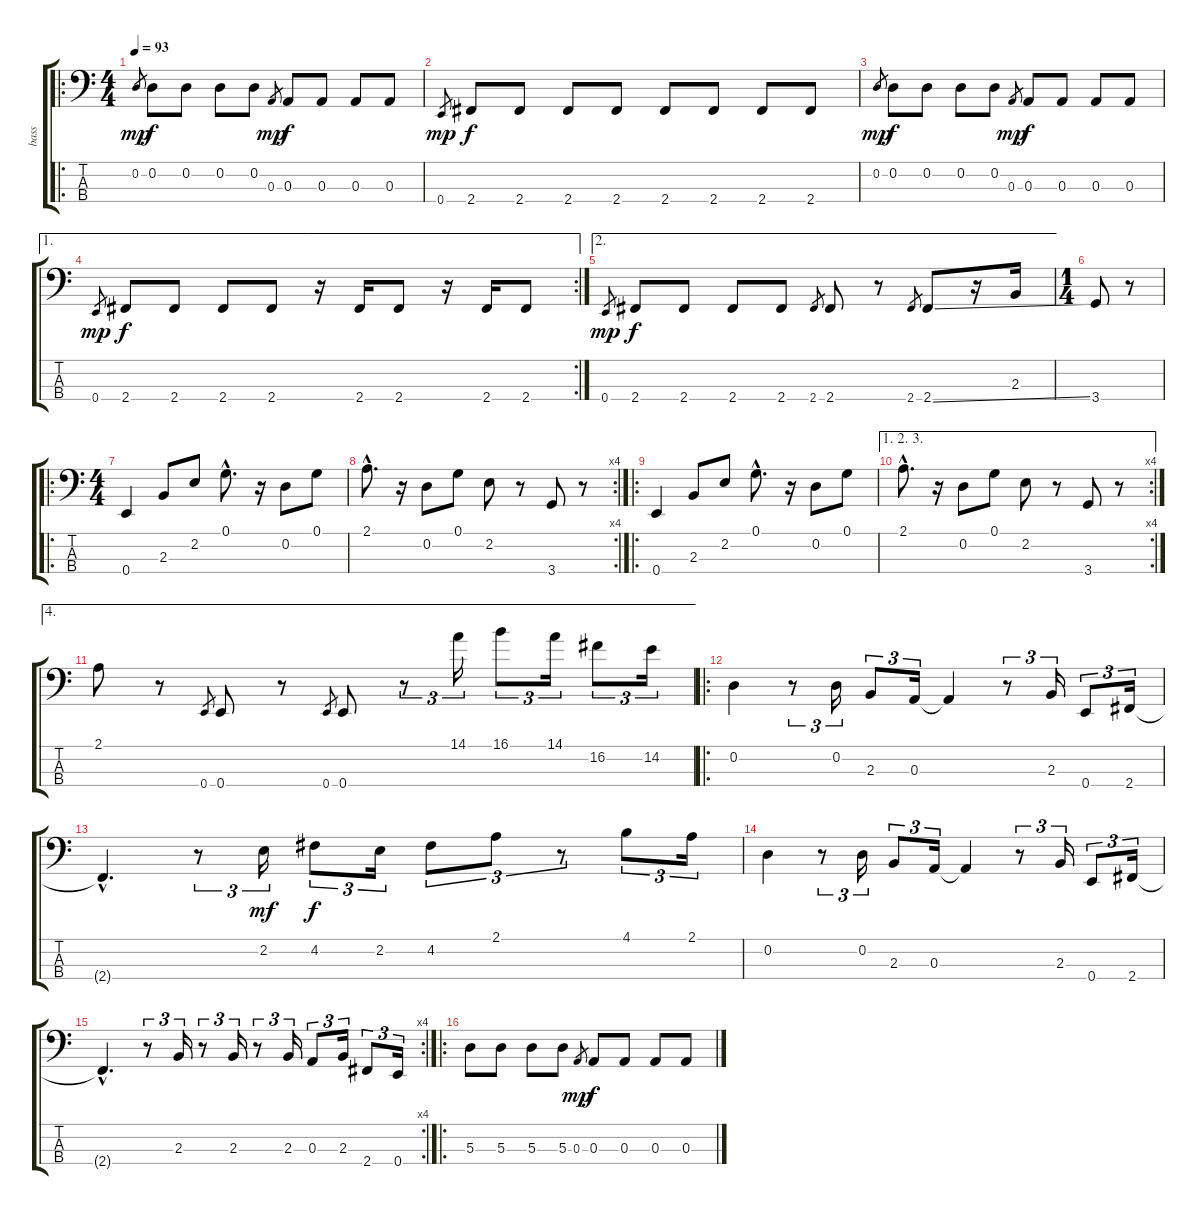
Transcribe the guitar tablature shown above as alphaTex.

\track ("bass" "bass") {instrument electricbassfinger}
\staff {score tabs}
\tuning (G2 D2 A1 E1) {hide}
\ro
\ts (4 4)
\tempo 93
\clef f4
\ks c
0.2.8{gr dy mp} 0.2.8{dy f} 0.2.8 0.2.8 0.2.8 0.3.8{gr dy mp} 0.3.8{dy f} 0.3.8 0.3.8 0.3.8 |
0.4.8{gr dy mp} 2.4.8{dy f} 2.4.8 2.4.8 2.4.8 2.4.8 2.4.8 2.4.8 2.4.8 |
0.2.8{gr dy mp} 0.2.8{dy f} 0.2.8 0.2.8 0.2.8 0.3.8{gr dy mp} 0.3.8{dy f} 0.3.8 0.3.8 0.3.8 |
\ae 1
\rc 2
0.4.8{gr dy mp} 2.4.8{dy f} 2.4.8 2.4.8 2.4.8 r.16 2.4.16 2.4.8 r.16 2.4.16 2.4.8 |
\ae 2
0.4.8{gr dy mp} 2.4.8{dy f} 2.4.8 2.4.8 2.4.8 2.4.8{gr} 2.4.8 r.8 2.4.8{gr} 2.4{ss}.8 r.16 2.3.16 |
\ts (1 4)
3.4.8 r.8 |
\ro
\ts (4 4)
0.4.4 2.3.8 2.2.8 0.1{hac}.8{d} r.16 0.2.8 0.1.8 |
\rc 4
2.1{hac}.8{d} r.16 0.2.8 0.1.8 2.2.8 r.8 3.4.8 r.8 |
\ro
0.4.4 2.3.8 2.2.8 0.1{hac}.8{d} r.16 0.2.8 0.1.8 |
\ae (1 2 3)
\rc 4
2.1{hac}.8{d} r.16 0.2.8 0.1.8 2.2.8 r.8 3.4.8 r.8 |
\ae 4
2.1.8 r.8 0.4.8{gr} 0.4.8 r.8 0.4.8{gr} 0.4.8 r.8{tu (3 2)} 14.1.16{tu (3 2)} 16.1.8{tu (3 2)} 14.1.16{tu (3 2)} 16.2.8{tu (3 2)} 14.2.16{tu (3 2)} |
\ro
0.2.4 r.8{tu (3 2)} 0.2.16{tu (3 2)} 2.3.8{tu (3 2)} 0.3.16{tu (3 2)} 0.3{t}.4 r.8{tu (3 2)} 2.3.16{tu (3 2)} 0.4.8{tu (3 2)} 2.4.16{tu (3 2)} |
2.4{hac t}.4{d} r.8{tu (3 2)} 2.2.16{tu (3 2) dy mf} 4.2.8{tu (3 2) dy f} 2.2.16{tu (3 2)} 4.2.8{tu (3 2)} 2.1.8{tu (3 2)} r.8{tu (3 2)} 4.1.8{tu (3 2)} 2.1.16{tu (3 2)} |
0.2.4 r.8{tu (3 2)} 0.2.16{tu (3 2)} 2.3.8{tu (3 2)} 0.3.16{tu (3 2)} 0.3{t}.4 r.8{tu (3 2)} 2.3.16{tu (3 2)} 0.4.8{tu (3 2)} 2.4.16{tu (3 2)} |
\rc 4
2.4{hac t}.4{d} r.8{tu (3 2)} 2.3.16{tu (3 2)} r.8{tu (3 2)} 2.3.16{tu (3 2)} r.8{tu (3 2)} 2.3.16{tu (3 2)} 0.3.8{tu (3 2)} 2.3.16{tu (3 2)} 2.4.8{tu (3 2)} 0.4.16{tu (3 2)} |
\ro
5.3.8 5.3.8 5.3.8 5.3.8 0.3.8{gr dy mp} 0.3.8{dy f} 0.3.8 0.3.8 0.3.8
